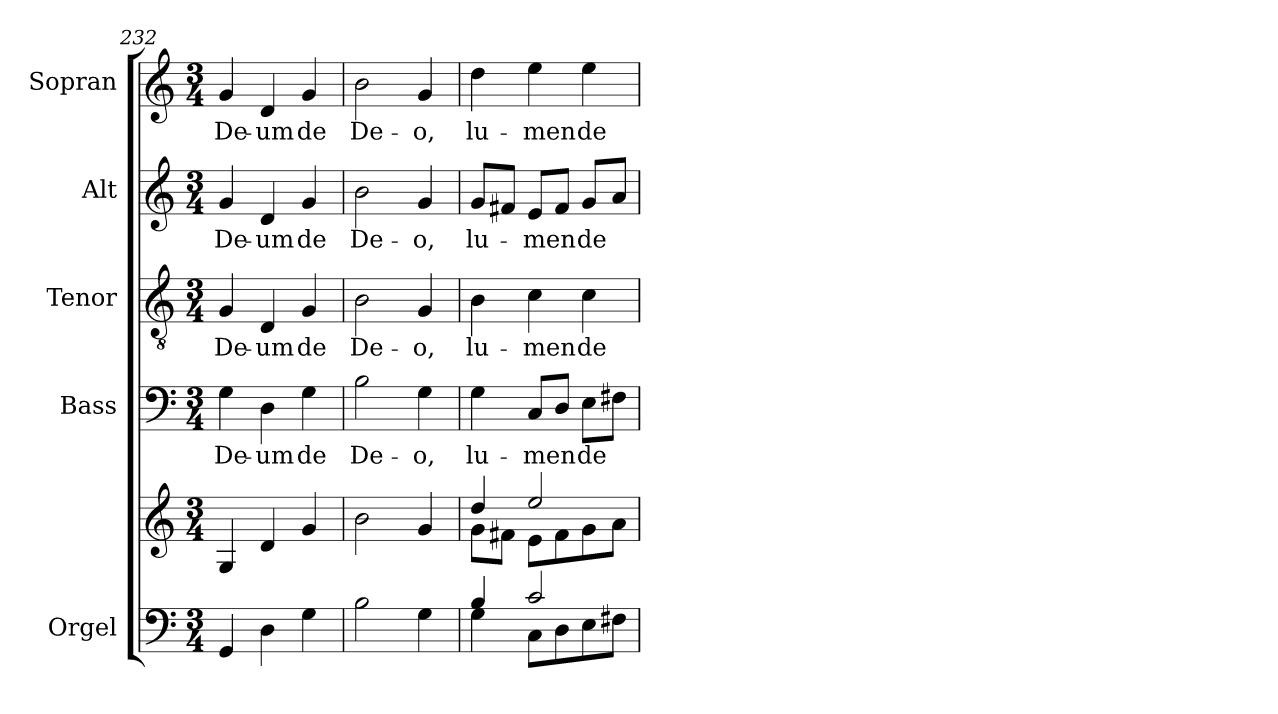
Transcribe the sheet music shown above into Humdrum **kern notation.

**kern	**kern	**kern	**text	**kern	**text	**kern	**text	**kern	**text
*part5	*part5	*part4	*part4	*part3	*part3	*part2	*part2	*part1	*part1
*staff6	*staff5	*staff4	*staff4	*staff3	*staff3	*staff2	*staff2	*staff1	*staff1
*I"Orgel	*	*I"Bass	*	*I"Tenor	*	*I"Alt	*	*I"Sopran	*
*I'Org.	*	*I'B.	*	*I'T.	*	*I'A.	*	*I'S.	*
*clefF4	*clefG2	*clefF4	*	*clefGv2	*	*clefG2	*	*clefG2	*
*k[]	*k[]	*k[]	*	*k[]	*	*k[]	*	*k[]	*
*C:	*C:	*C:	*	*C:	*	*C:	*	*C:	*
*M3/4	*M3/4	*M3/4	*	*M3/4	*	*M3/4	*	*M3/4	*
=232	=232	=232	=232	=232	=232	=232	=232	=232	=232
!	!	!	!LO:LY:b	!	!LO:LY:b	!	!LO:LY:b	!	!LO:LY:b
4GG/	4G/	4G\	De-	4G/	De-	4g/	De-	4g/	De-
!	!	!	!LO:LY:b	!	!LO:LY:b	!	!LO:LY:b	!	!LO:LY:b
4D\	4d/	4D\	-um	4D/	-um	4d/	-um	4d/	-um
!	!	!	!LO:LY:b	!	!LO:LY:b	!	!LO:LY:b	!	!LO:LY:b
4G\	4g/	4G\	de	4G/	de	4g/	de	4g/	de
=233	=233	=233	=233	=233	=233	=233	=233	=233	=233
!	!	!	!LO:LY:b	!	!LO:LY:b	!	!LO:LY:b	!	!LO:LY:b
2B\	2b\	2B\	De-	2B\	De-	2b\	De-	2b\	De-
!	!	!	!LO:LY:b	!	!LO:LY:b	!	!LO:LY:b	!	!LO:LY:b
4G\	4g/	4G\	-o,	4G/	-o,	4g/	-o,	4g/	-o,
=234	=234	=234	=234	=234	=234	=234	=234	=234	=234
*^	*^	*	*	*	*	*	*	*	*
!	!	!	!	!	!LO:LY:b	!	!LO:LY:b	!	!LO:LY:b	!	!LO:LY:b
4B/	4G\	4dd/	8g\L	4G\	lu-	4B\	lu-	8g/L	lu-	4dd\	lu-
.	.	.	8f#X\J	.	.	.	.	8f#X/J	.	.	.
!	!	!	!	!	!LO:LY:b	!	!LO:LY:b	!	!LO:LY:b	!	!LO:LY:b
2c/	8C\L	2ee/	8e\L	8C/L	-men	4c\	-men	8e/L	-men	4ee\	-men
.	8D\	.	8f#\	8D/J	.	.	.	8f#/J	.	.	.
!	!	!	!	!	!LO:LY:b	!	!LO:LY:b	!	!LO:LY:b	!	!LO:LY:b
.	8E\	.	8g\	8E\L	de	4c\	de	8g/L	de	4ee\	de
.	8F#X\J	.	8a\J	8F#X\J	.	.	.	8a/J	.	.	.
*v	*v	*	*	*	*	*	*	*	*	*	*
*	*v	*v	*	*	*	*	*	*	*	*
=	=	=	=	=	=	=	=	=	=
*-	*-	*-	*-	*-	*-	*-	*-	*-	*-
